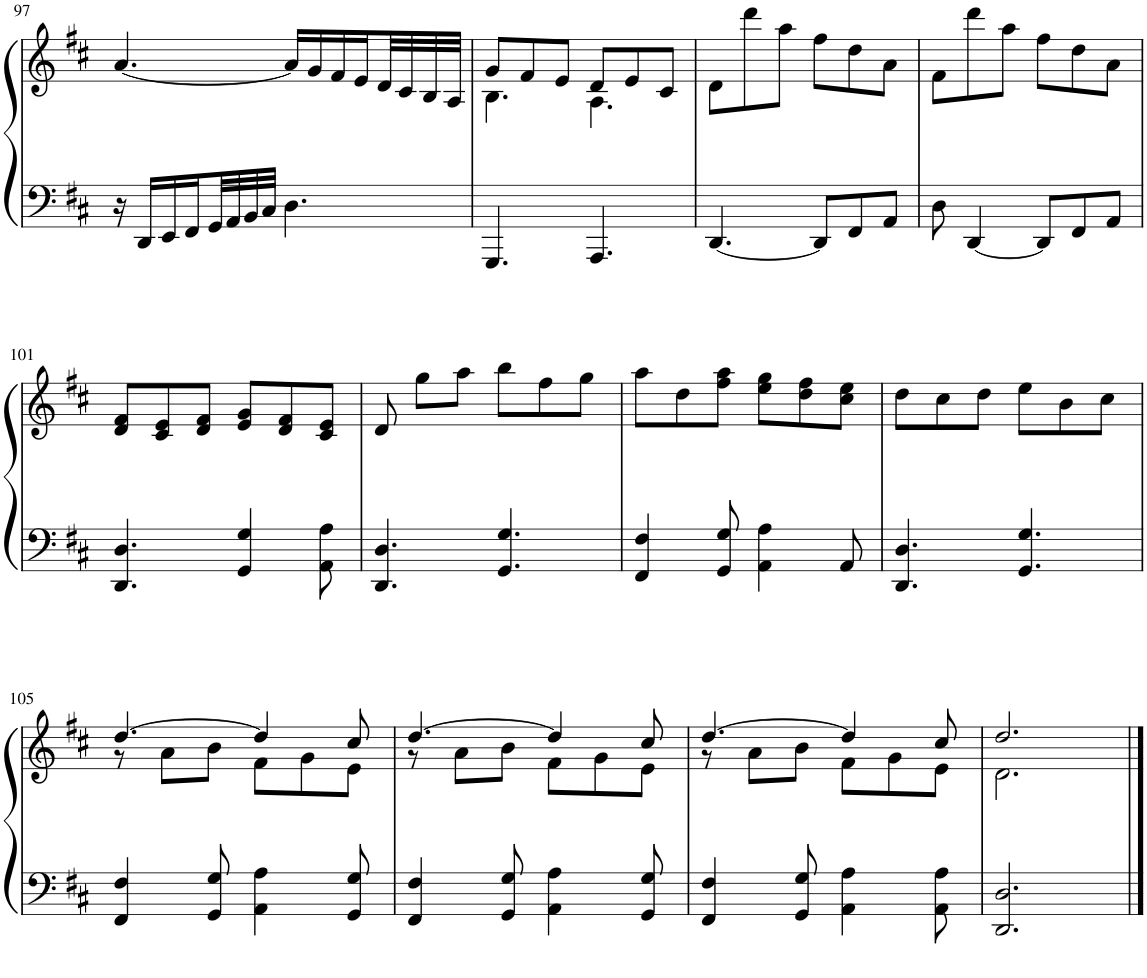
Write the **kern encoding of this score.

**kern	**kern
*part1	*part1
*staff2	*staff1
*I"Piano	*
*I'Pno	*
!!LO:PB:g=z
*clefF4	*clefG2
*k[f#c#]	*k[f#c#]
*M6/8	*M6/8
=97	=97
16r	[4.a/
16DD/LL	.
16EE/	.
16FF#/	.
32GG/L	.
32AA/	.
32BB/	.
32C#/JJJ	.
4.D\	16a/LL]
.	16g/
.	16f#/
.	16e/
.	32d/L
.	32c#/
.	32B/
.	32A/JJJ
=98	=98
*	*^
4.GGG/	8g/L	4.B\
.	8f#/	.
.	8e/J	.
4.AAA/	8d/L	4.A\
.	8e/	.
.	8c#/J	.
*	*v	*v
=99	=99
[4.DD/	8d\L
.	8ddd\
.	8aa\J
8DD/L]	8ff#\L
8FF#/	8dd\
8AA/J	8a\J
=100	=100
8D\	8f#\L
[4DD/	8ddd\
.	8aa\J
8DD/L]	8ff#\L
8FF#/	8dd\
8AA/J	8a\J
!!LO:LB:g=z
=101	=101
4.DD/ 4.D/	8d/ 8f#/L
.	8c#/ 8e/
.	8d/ 8f#/J
4GG/ 4G/	8e/ 8g/L
.	8d/ 8f#/
8AA\ 8A\	8c#/ 8e/J
=102	=102
4.DD/ 4.D/	8d/
.	8gg\L
.	8aa\J
4.GG/ 4.G/	8bb\L
.	8ff#\
.	8gg\J
=103	=103
4FF#/ 4F#/	8aa\L
.	8dd\
8GG/ 8G/	8ff#\ 8aa\J
4AA\ 4A\	8ee\ 8gg\L
.	8dd\ 8ff#\
8AA/	8cc#\ 8ee\J
=104	=104
4.DD/ 4.D/	8dd\L
.	8cc#\
.	8dd\J
4.GG/ 4.G/	8ee\L
.	8b\
.	8cc#\J
!!LO:LB:g=z
=105	=105
*	*^
4FF#/ 4F#/	[4.dd/	8r
.	.	8a\L
8GG/ 8G/	.	8b\J
4AA\ 4A\	4dd/]	8f#\L
.	.	8g\
8GG/ 8G/	8cc#/	8e\J
=106	=106	=106
4FF#/ 4F#/	[4.dd/	8r
.	.	8a\L
8GG/ 8G/	.	8b\J
4AA\ 4A\	4dd/]	8f#\L
.	.	8g\
8GG/ 8G/	8cc#/	8e\J
=107	=107	=107
4FF#/ 4F#/	[4.dd/	8r
.	.	8a\L
8GG/ 8G/	.	8b\J
4AA\ 4A\	4dd/]	8f#\L
.	.	8g\
8AA\ 8A\	8cc#/	8e\J
=108	=108	=108
2.DD/ 2.D/	2.dd/	2.d\
*	*v	*v
==	==
*-	*-
